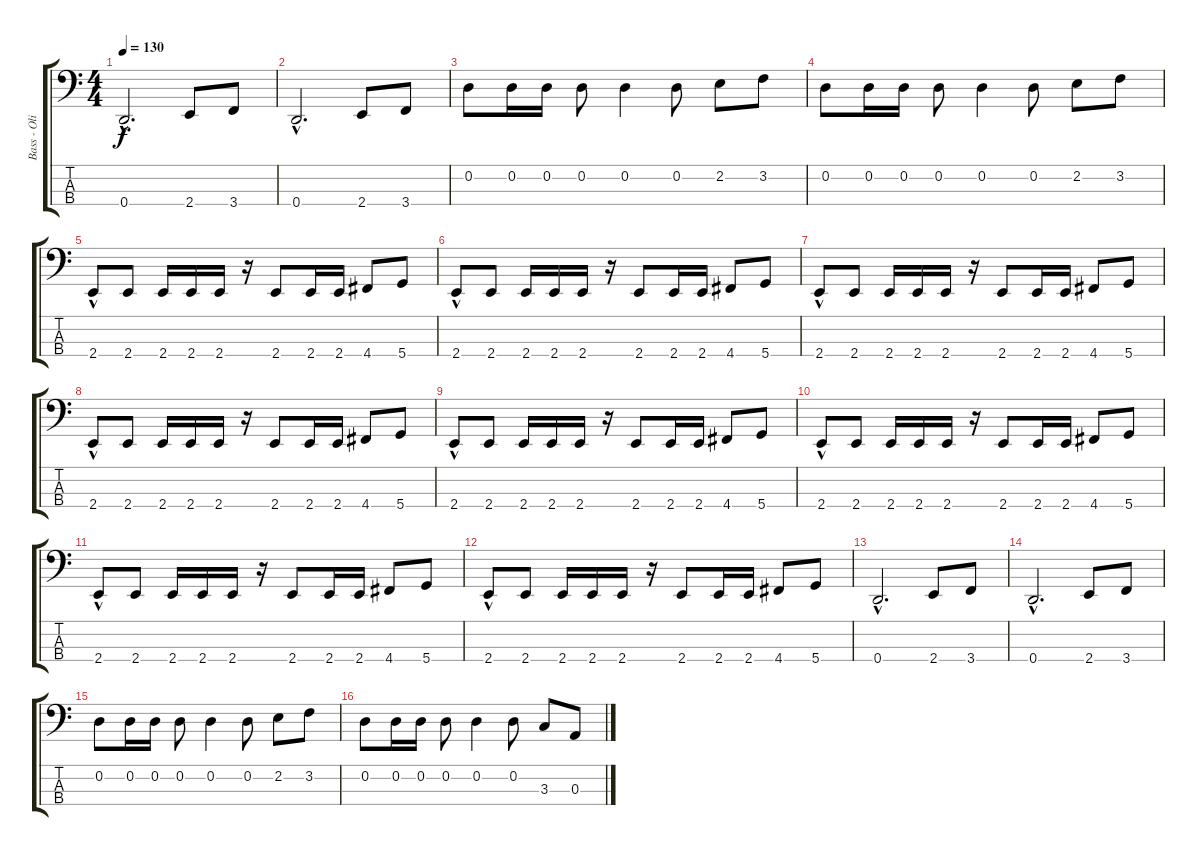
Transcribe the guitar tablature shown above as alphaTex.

\track ("Bass - Oliver Riedel" "Bass - Oli") {instrument electricbassfinger}
\staff {score tabs}
\tuning (G2 D2 A1 D1) {hide}
\ts (4 4)
\tempo 130
\clef f4
\ks c
0.4{hac}.2{d dy f} 2.4.8 3.4.8 |
0.4{hac}.2{d} 2.4.8 3.4.8 |
0.2.8 0.2.16 0.2.16 0.2.8 0.2.4 0.2.8 2.2.8 3.2.8 |
0.2.8 0.2.16 0.2.16 0.2.8 0.2.4 0.2.8 2.2.8 3.2.8 |
2.4{hac}.8 2.4.8 2.4.16 2.4.16 2.4.16 r.16 2.4.8 2.4.16 2.4.16 4.4.8 5.4.8 |
2.4{hac}.8 2.4.8 2.4.16 2.4.16 2.4.16 r.16 2.4.8 2.4.16 2.4.16 4.4.8 5.4.8 |
2.4{hac}.8 2.4.8 2.4.16 2.4.16 2.4.16 r.16 2.4.8 2.4.16 2.4.16 4.4.8 5.4.8 |
2.4{hac}.8 2.4.8 2.4.16 2.4.16 2.4.16 r.16 2.4.8 2.4.16 2.4.16 4.4.8 5.4.8 |
2.4{hac}.8 2.4.8 2.4.16 2.4.16 2.4.16 r.16 2.4.8 2.4.16 2.4.16 4.4.8 5.4.8 |
2.4{hac}.8 2.4.8 2.4.16 2.4.16 2.4.16 r.16 2.4.8 2.4.16 2.4.16 4.4.8 5.4.8 |
2.4{hac}.8 2.4.8 2.4.16 2.4.16 2.4.16 r.16 2.4.8 2.4.16 2.4.16 4.4.8 5.4.8 |
2.4{hac}.8 2.4.8 2.4.16 2.4.16 2.4.16 r.16 2.4.8 2.4.16 2.4.16 4.4.8 5.4.8 |
0.4{hac}.2{d} 2.4.8 3.4.8 |
0.4{hac}.2{d} 2.4.8 3.4.8 |
0.2.8 0.2.16 0.2.16 0.2.8 0.2.4 0.2.8 2.2.8 3.2.8 |
0.2.8 0.2.16 0.2.16 0.2.8 0.2.4 0.2.8 3.3.8 0.3.8
